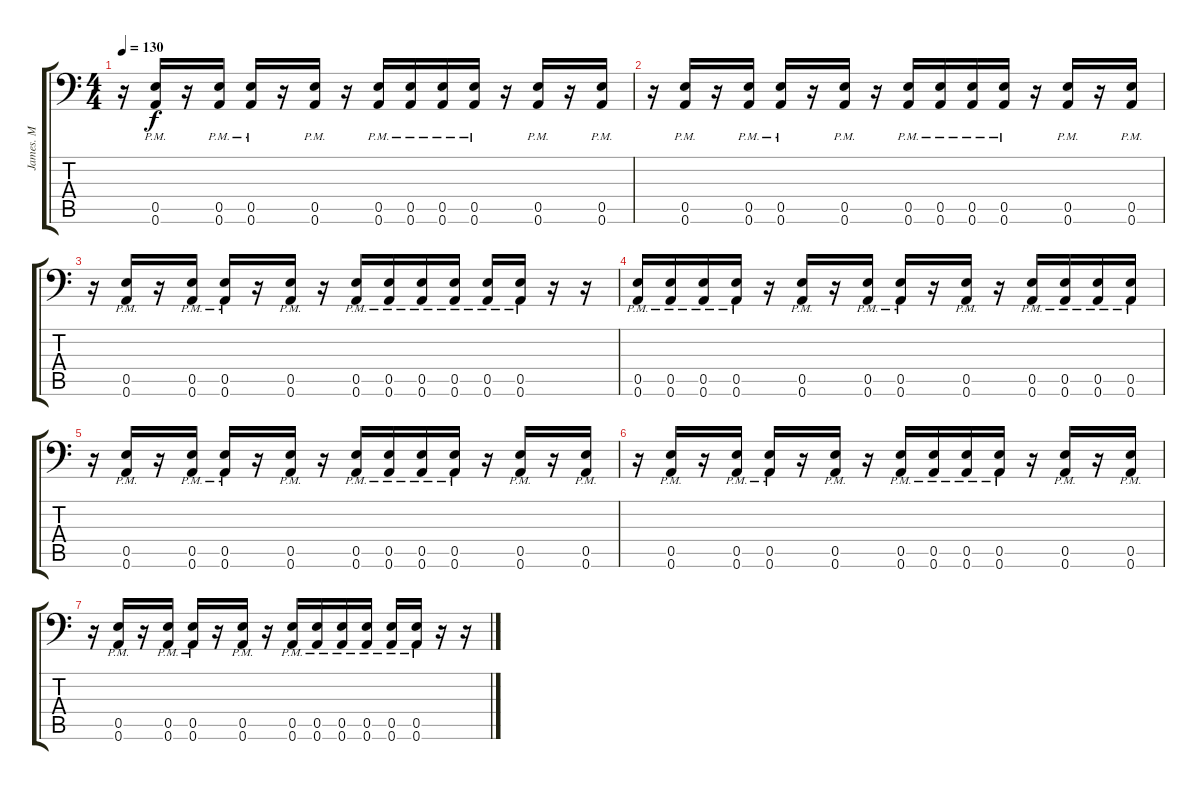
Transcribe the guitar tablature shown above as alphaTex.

\track ("James. M" "James. M") {instrument distortionguitar}
\staff {score tabs}
\tuning (B3 Gb3 D3 A2 E2 A1) {hide}
\ts (4 4)
\tempo 130
\clef f4
\ks c
r.16{dy f} (0.5{pm} 0.6{pm}).16 r.16 (0.5{pm} 0.6{pm}).16 (0.5{pm} 0.6{pm}).16 r.16 (0.5{pm} 0.6{pm}).16 r.16 (0.5{pm} 0.6{pm}).16 (0.5{pm} 0.6{pm}).16 (0.5{pm} 0.6{pm}).16 (0.5{pm} 0.6{pm}).16 r.16 (0.5{pm} 0.6{pm}).16 r.16 (0.5{pm} 0.6{pm}).16 |
r.16 (0.5{pm} 0.6{pm}).16 r.16 (0.5{pm} 0.6{pm}).16 (0.5{pm} 0.6{pm}).16 r.16 (0.5{pm} 0.6{pm}).16 r.16 (0.5{pm} 0.6{pm}).16 (0.5{pm} 0.6{pm}).16 (0.5{pm} 0.6{pm}).16 (0.5{pm} 0.6{pm}).16 r.16 (0.5{pm} 0.6{pm}).16 r.16 (0.5{pm} 0.6{pm}).16 |
r.16 (0.5{pm} 0.6{pm}).16 r.16 (0.5{pm} 0.6{pm}).16 (0.5{pm} 0.6{pm}).16 r.16 (0.5{pm} 0.6{pm}).16 r.16 (0.5{pm} 0.6{pm}).16 (0.5{pm} 0.6{pm}).16 (0.5{pm} 0.6{pm}).16 (0.5{pm} 0.6{pm}).16 (0.5{pm} 0.6{pm}).16 (0.5{pm} 0.6{pm}).16 r.16 r.16 |
(0.5{pm} 0.6{pm}).16 (0.5{pm} 0.6{pm}).16 (0.5{pm} 0.6{pm}).16 (0.5{pm} 0.6{pm}).16 r.16 (0.5{pm} 0.6{pm}).16 r.16 (0.5{pm} 0.6{pm}).16 (0.5{pm} 0.6{pm}).16 r.16 (0.5{pm} 0.6{pm}).16 r.16 (0.5{pm} 0.6{pm}).16 (0.5{pm} 0.6{pm}).16 (0.5{pm} 0.6{pm}).16 (0.5{pm} 0.6{pm}).16 |
r.16 (0.5{pm} 0.6{pm}).16 r.16 (0.5{pm} 0.6{pm}).16 (0.5{pm} 0.6{pm}).16 r.16 (0.5{pm} 0.6{pm}).16 r.16 (0.5{pm} 0.6{pm}).16 (0.5{pm} 0.6{pm}).16 (0.5{pm} 0.6{pm}).16 (0.5{pm} 0.6{pm}).16 r.16 (0.5{pm} 0.6{pm}).16 r.16 (0.5{pm} 0.6{pm}).16 |
r.16 (0.5{pm} 0.6{pm}).16 r.16 (0.5{pm} 0.6{pm}).16 (0.5{pm} 0.6{pm}).16 r.16 (0.5{pm} 0.6{pm}).16 r.16 (0.5{pm} 0.6{pm}).16 (0.5{pm} 0.6{pm}).16 (0.5{pm} 0.6{pm}).16 (0.5{pm} 0.6{pm}).16 r.16 (0.5{pm} 0.6{pm}).16 r.16 (0.5{pm} 0.6{pm}).16 |
r.16 (0.5{pm} 0.6{pm}).16 r.16 (0.5{pm} 0.6{pm}).16 (0.5{pm} 0.6{pm}).16 r.16 (0.5{pm} 0.6{pm}).16 r.16 (0.5{pm} 0.6{pm}).16 (0.5{pm} 0.6{pm}).16 (0.5{pm} 0.6{pm}).16 (0.5{pm} 0.6{pm}).16 (0.5{pm} 0.6{pm}).16 (0.5{pm} 0.6{pm}).16 r.16 r.16
